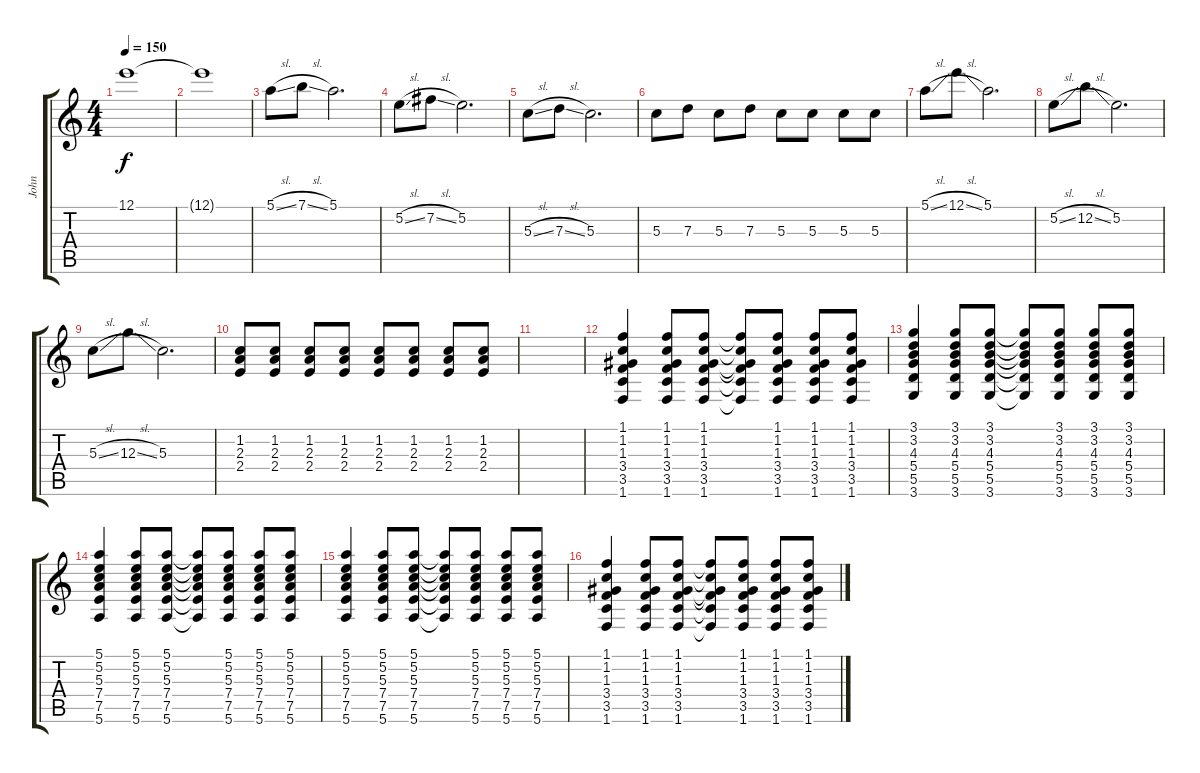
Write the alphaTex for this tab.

\track ("John " "John ") {instrument electricguitarclean}
\staff {score tabs}
\tuning (E4 B3 G3 D3 A2 E2) {hide}
\ts (4 4)
\tempo 150
\clef g2
\ks c
12.1.1{dy f} |
12.1{t}.1 |
5.1{sl}.8 7.1{sl}.8 5.1.2{d} |
5.2{sl}.8 7.2{sl}.8 5.2.2{d} |
5.3{sl}.8 7.3{sl}.8 5.3.2{d} |
5.3.8 7.3.8 5.3.8 7.3.8 5.3.8 5.3.8 5.3.8 5.3.8 |
5.1{sl}.8 12.1{sl}.8 5.1.2{d} |
5.2{sl}.8 12.2{sl}.8 5.2.2{d} |
5.3{sl}.8 12.3{sl}.8 5.3.2{d} |
(1.2 2.3 2.4).8 (1.2 2.3 2.4).8 (1.2 2.3 2.4).8 (1.2 2.3 2.4).8 (1.2 2.3 2.4).8 (1.2 2.3 2.4).8 (1.2 2.3 2.4).8 (1.2 2.3 2.4).8 |
|
(1.1 1.2 1.3 3.4 3.5 1.6).4{instrument electricguitarclean} (1.1 1.2 1.3 3.4 3.5 1.6).8 (1.1 1.2 1.3 3.4 3.5 1.6).8 (1.1{t} 1.2{t} 1.3{t} 3.4{t} 3.5{t} 1.6{t}).8 (1.1 1.2 1.3 3.4 3.5 1.6).8 (1.1 1.2 1.3 3.4 3.5 1.6).8 (1.1 1.2 1.3 3.4 3.5 1.6).8 |
(3.1 3.2 4.3 5.4 5.5 3.6).4 (3.1 3.2 4.3 5.4 5.5 3.6).8 (3.1 3.2 4.3 5.4 5.5 3.6).8 (3.1{t} 3.2{t} 4.3{t} 5.4{t} 5.5{t} 3.6{t}).8 (3.1 3.2 4.3 5.4 5.5 3.6).8 (3.1 3.2 4.3 5.4 5.5 3.6).8 (3.1 3.2 4.3 5.4 5.5 3.6).8 |
(5.1 5.2 5.3 7.4 7.5 5.6).4 (5.1 5.2 5.3 7.4 7.5 5.6).8 (5.1 5.2 5.3 7.4 7.5 5.6).8 (5.1{t} 5.2{t} 5.3{t} 7.4{t} 7.5{t} 5.6{t}).8 (5.1 5.2 5.3 7.4 7.5 5.6).8 (5.1 5.2 5.3 7.4 7.5 5.6).8 (5.1 5.2 5.3 7.4 7.5 5.6).8 |
(5.1 5.2 5.3 7.4 7.5 5.6).4 (5.1 5.2 5.3 7.4 7.5 5.6).8 (5.1 5.2 5.3 7.4 7.5 5.6).8 (5.1{t} 5.2{t} 5.3{t} 7.4{t} 7.5{t} 5.6{t}).8 (5.1 5.2 5.3 7.4 7.5 5.6).8 (5.1 5.2 5.3 7.4 7.5 5.6).8 (5.1 5.2 5.3 7.4 7.5 5.6).8 |
(1.1 1.2 1.3 3.4 3.5 1.6).4 (1.1 1.2 1.3 3.4 3.5 1.6).8 (1.1 1.2 1.3 3.4 3.5 1.6).8 (1.1{t} 1.2{t} 1.3{t} 3.4{t} 3.5{t} 1.6{t}).8 (1.1 1.2 1.3 3.4 3.5 1.6).8 (1.1 1.2 1.3 3.4 3.5 1.6).8 (1.1 1.2 1.3 3.4 3.5 1.6).8
